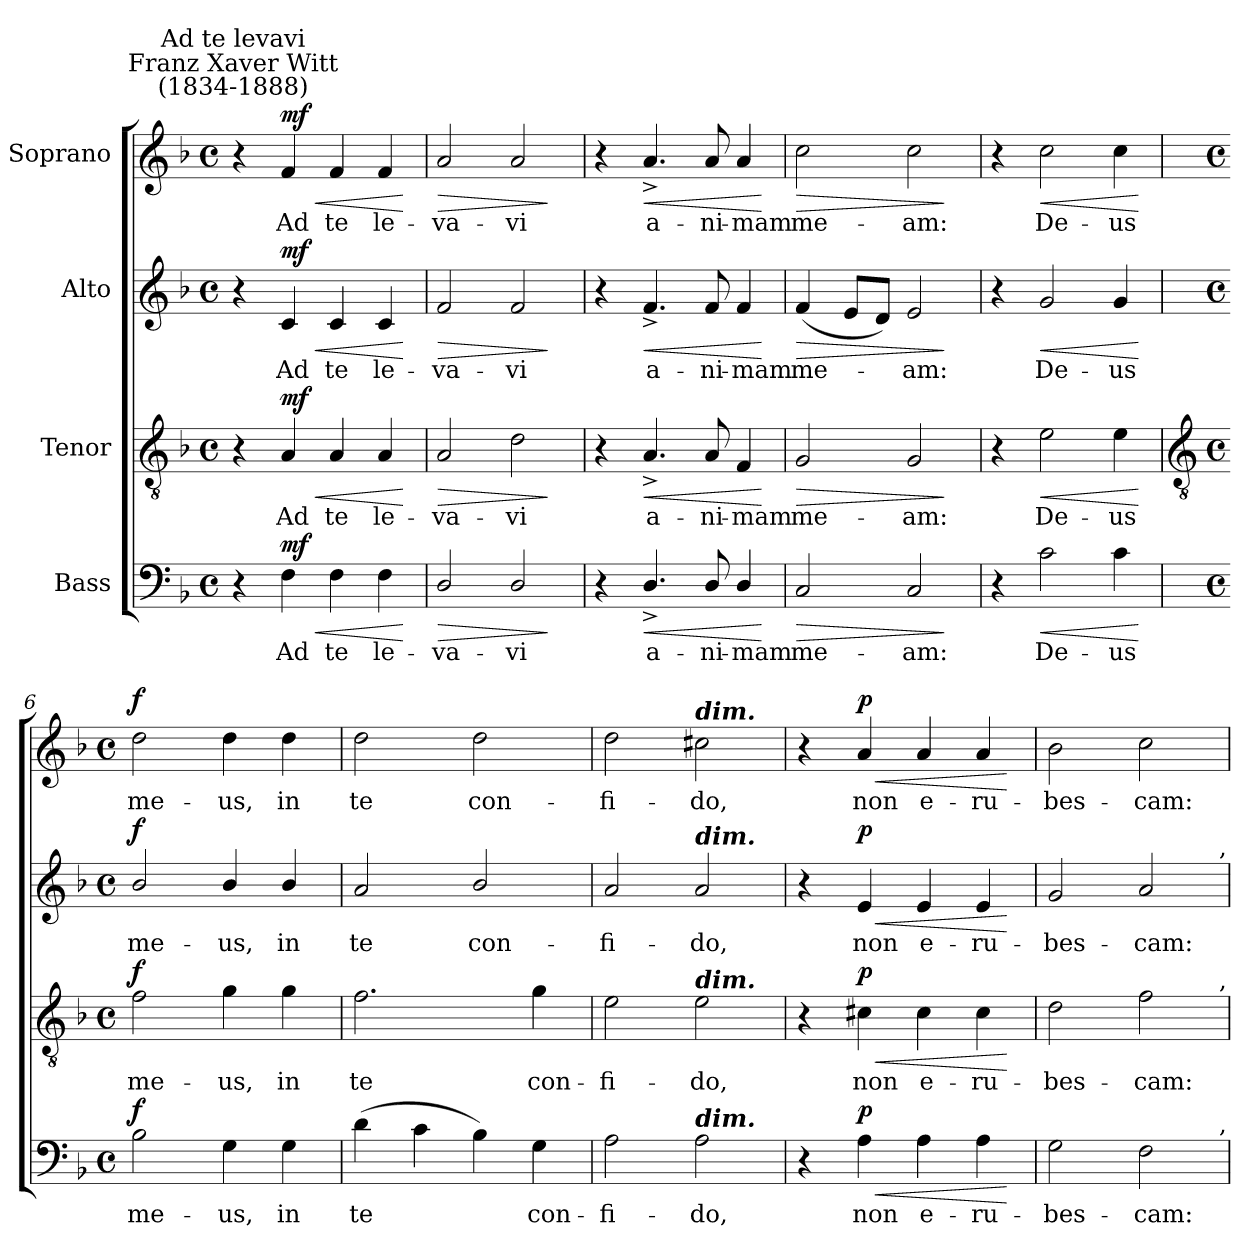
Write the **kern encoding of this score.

**kern	**text	**dynam	**kern	**text	**dynam	**kern	**text	**dynam	**kern	**text	**dynam
*part4	*part4	*part4	*part3	*part3	*part3	*part2	*part2	*part2	*part1	*part1	*part1
*staff4	*staff4	*staff4	*staff3	*staff3	*staff3	*staff2	*staff2	*staff2	*staff1	*staff1	*staff1
*I"Bass	*	*	*I"Tenor	*	*	*I"Alto	*	*	*I"Soprano	*	*
*clefF4	*	*	*clefGv2	*	*	*clefG2	*	*	*clefG2	*	*
*k[b-]	*	*	*k[b-]	*	*	*k[b-]	*	*	*k[b-]	*	*
*F:	*	*	*F:	*	*	*F:	*	*	*F:	*	*
*M4/4	*	*	*M4/4	*	*	*M4/4	*	*	*M4/4	*	*
*met(c)	*	*	*met(c)	*	*	*met(c)	*	*	*met(c)	*	*
=1	=1	=1	=1	=1	=1	=1	=1	=1	=1	=1	=1
!	!	!	!	!	!	!	!	!	!LO:TX:a:cj:t=Franz Xaver Witt\n(1834-1888)	!	!
!	!	!	!	!	!	!	!	!	!LO:TX:a:cj:t=Ad te levavi	!	!
4r	.	.	4r	.	.	4r	.	.	4r	.	.
!	!LO:LY:b	!LO:HP:b	!	!LO:LY:b	!LO:HP:b	!	!LO:LY:b	!LO:HP:b	!	!LO:LY:b	!LO:HP:b
!	!	!LO:DY:n=1:b	!	!	!LO:DY:n=1:b	!	!	!LO:DY:n=1:b	!	!	!LO:DY:n=1:b
4F	Ad	< mf	4A	Ad	< mf	4c	Ad	< mf	4f	Ad	< mf
!	!LO:LY:b	!	!	!LO:LY:b	!	!	!LO:LY:b	!	!	!LO:LY:b	!
4F	te	.	4A	te	.	4c	te	.	4f	te	.
!	!LO:LY:b	!	!	!LO:LY:b	!	!	!LO:LY:b	!	!	!LO:LY:b	!
4F	le-	.	4A	le-	.	4c	le-	.	4f	le-	.
.	.	[	.	.	[	.	.	[	.	.	[
=2	=2	=2	=2	=2	=2	=2	=2	=2	=2	=2	=2
!	!LO:LY:b	!LO:HP:b	!	!LO:LY:b	!LO:HP:b	!	!LO:LY:b	!LO:HP:b	!	!LO:LY:b	!LO:HP:b
2D/	-va-	>	2A	-va-	>	2f	-va-	>	2a	-va-	>
!	!LO:LY:b	!	!	!LO:LY:b	!	!	!LO:LY:b	!	!	!LO:LY:b	!
2D/	-vi	.	2d	-vi	.	2f	-vi	.	2a	-vi	.
.	.	]	.	.	]	.	.	]	.	.	]
=3	=3	=3	=3	=3	=3	=3	=3	=3	=3	=3	=3
4r	.	.	4r	.	.	4r	.	.	4r	.	.
!	!LO:LY:b	!LO:HP:b	!	!LO:LY:b	!LO:HP:b	!	!LO:LY:b	!LO:HP:b	!	!LO:LY:b	!LO:HP:b
4.D^/	a-	<	4.A^	a-	<	4.f^	a-	<	4.a^	a-	<
!	!LO:LY:b	!	!	!LO:LY:b	!	!	!LO:LY:b	!	!	!LO:LY:b	!
8D/	-ni-	.	8A	-ni-	.	8f	-ni-	.	8a	-ni-	.
!	!LO:LY:b	!	!	!LO:LY:b	!	!	!LO:LY:b	!	!	!LO:LY:b	!
4D/	-mam	.	4F	-mam	.	4f	-mam	.	4a	-mam	.
.	.	[	.	.	[	.	.	[	.	.	[
=4	=4	=4	=4	=4	=4	=4	=4	=4	=4	=4	=4
!	!LO:LY:b	!LO:HP:b	!	!LO:LY:b	!LO:HP:b	!	!LO:LY:b	!LO:HP:b	!	!LO:LY:b	!LO:HP:b
2C	me-	>	2G	me-	>	(<4f	me-	>	2cc	me-	>
.	.	.	.	.	.	8eL	.	.	.	.	.
.	.	.	.	.	.	8dJ)	.	.	.	.	.
!	!LO:LY:b	!	!	!LO:LY:b	!	!	!LO:LY:b	!	!	!LO:LY:b	!
2C	-am:	.	2G	-am:	.	2e	am:	.	2cc	-am:	.
.	.	]	.	.	]	.	.	]	.	.	]
=5	=5	=5	=5	=5	=5	=5	=5	=5	=5	=5	=5
4r	.	.	4r	.	.	4r	.	.	4r	.	.
!	!LO:LY:b	!LO:HP:b	!	!LO:LY:b	!LO:HP:b	!	!LO:LY:b	!LO:HP:b	!	!LO:LY:b	!LO:HP:b
2c	De-	<	2e	De-	<	2g	De-	<	2cc	De-	<
!	!LO:LY:b	!	!	!LO:LY:b	!	!	!LO:LY:b	!	!	!LO:LY:b	!
4c	-us	.	4e	-us	.	4g	-us	.	4cc	-us	.
.	.	[	.	.	[	.	.	[	.	.	[
!!LO:LB:g=z
=6	=6	=6	=6	=6	=6	=6	=6	=6	=6	=6	=6
*	*	*	*clefGv2	*	*	*	*	*	*	*	*
*M4/4	*	*	*M4/4	*	*	*M4/4	*	*	*M4/4	*	*
*met(c)	*	*	*met(c)	*	*	*met(c)	*	*	*met(c)	*	*
!	!LO:LY:b	!LO:DY:b	!	!LO:LY:b	!LO:DY:b	!	!LO:LY:b	!LO:DY:b	!	!LO:LY:b	!LO:DY:b
2B-	me-	f	2f	me-	f	2b-/	me-	f	2dd	me-	f
!	!LO:LY:b	!	!	!LO:LY:b	!	!	!LO:LY:b	!	!	!LO:LY:b	!
4G	-us,	.	4g	-us,	.	4b-/	-us,	.	4dd	-us,	.
!	!LO:LY:b	!	!	!LO:LY:b	!	!	!LO:LY:b	!	!	!LO:LY:b	!
4G	in	.	4g	in	.	4b-/	in	.	4dd	in	.
=7	=7	=7	=7	=7	=7	=7	=7	=7	=7	=7	=7
!	!LO:LY:b	!	!	!LO:LY:b	!	!	!LO:LY:b	!	!	!LO:LY:b	!
(>4d	te	.	2.f	te	.	2a	te	.	2dd	te	.
4c	.	.	.	.	.	.	.	.	.	.	.
!	!	!	!	!	!	!	!LO:LY:b	!	!	!LO:LY:b	!
4B-)	.	.	.	.	.	2b-/	con-	.	2dd	con-	.
!	!LO:LY:b	!	!	!LO:LY:b	!	!	!	!	!	!	!
4G	con-	.	4g	con-	.	.	.	.	.	.	.
=8	=8	=8	=8	=8	=8	=8	=8	=8	=8	=8	=8
!	!LO:LY:b	!	!	!LO:LY:b	!	!	!LO:LY:b	!	!	!LO:LY:b	!
2A	-fi-	.	2e	-fi-	.	2a	-fi-	.	2dd	-fi-	.
!	!	!	!	!	!	!	!	!	!LO:TX:a:Bi:t=dim.	!	!
!	!	!	!	!	!	!LO:TX:a:Bi:t=dim.	!	!	!	!	!
!	!	!	!LO:TX:a:Bi:t=dim.	!	!	!	!	!	!	!	!
!LO:TX:a:Bi:t=dim.	!	!	!	!	!	!	!	!	!	!	!
!	!LO:LY:b	!	!	!LO:LY:b	!	!	!LO:LY:b	!	!	!LO:LY:b	!
2A	-do,	.	2e	-do,	.	2a	-do,	.	2cc#X	-do,	.
=9	=9	=9	=9	=9	=9	=9	=9	=9	=9	=9	=9
4r	.	.	4r	.	.	4r	.	.	4r	.	.
!	!LO:LY:b	!LO:HP:b	!	!LO:LY:b	!LO:HP:b	!	!LO:LY:b	!LO:HP:b	!	!LO:LY:b	!LO:HP:b
!	!	!LO:DY:n=1:b	!	!	!LO:DY:n=1:b	!	!	!LO:DY:n=1:b	!	!	!LO:DY:n=1:b
4A	non	< p	4c#X	non	< p	4e	non	< p	4a	non	< p
!	!LO:LY:b	!	!	!LO:LY:b	!	!	!LO:LY:b	!	!	!LO:LY:b	!
4A	e-	.	4c#	e-	.	4e	e-	.	4a	e-	.
!	!LO:LY:b	!	!	!LO:LY:b	!	!	!LO:LY:b	!	!	!LO:LY:b	!
4A	-ru-	.	4c#	-ru-	.	4e	-ru-	.	4a	-ru-	.
.	.	[	.	.	[	.	.	[	.	.	[
=10	=10	=10	=10	=10	=10	=10	=10	=10	=10	=10	=10
!	!LO:LY:b	!	!	!LO:LY:b	!	!	!LO:LY:b	!	!	!LO:LY:b	!
2G	-bes-	.	2d	-bes-	.	2g	-bes-	.	2b-	-bes-	.
!	!LO:LY:b	!	!	!LO:LY:b	!	!	!LO:LY:b	!	!	!LO:LY:b	!
2F	-cam:	.	2f	-cam:	.	2a	-cam:	.	2cc	-cam:	.
!	!	!	!	!	!	!LO:TX:a:t=,	!	!	!	!	!
!	!	!	!LO:TX:a:t=,	!	!	!	!	!	!	!	!
!LO:TX:a:t=,	!	!	!	!	!	!	!	!	!	!	!
=	=	=	=	=	=	=	=	=	=	=	=
*-	*-	*-	*-	*-	*-	*-	*-	*-	*-	*-	*-
